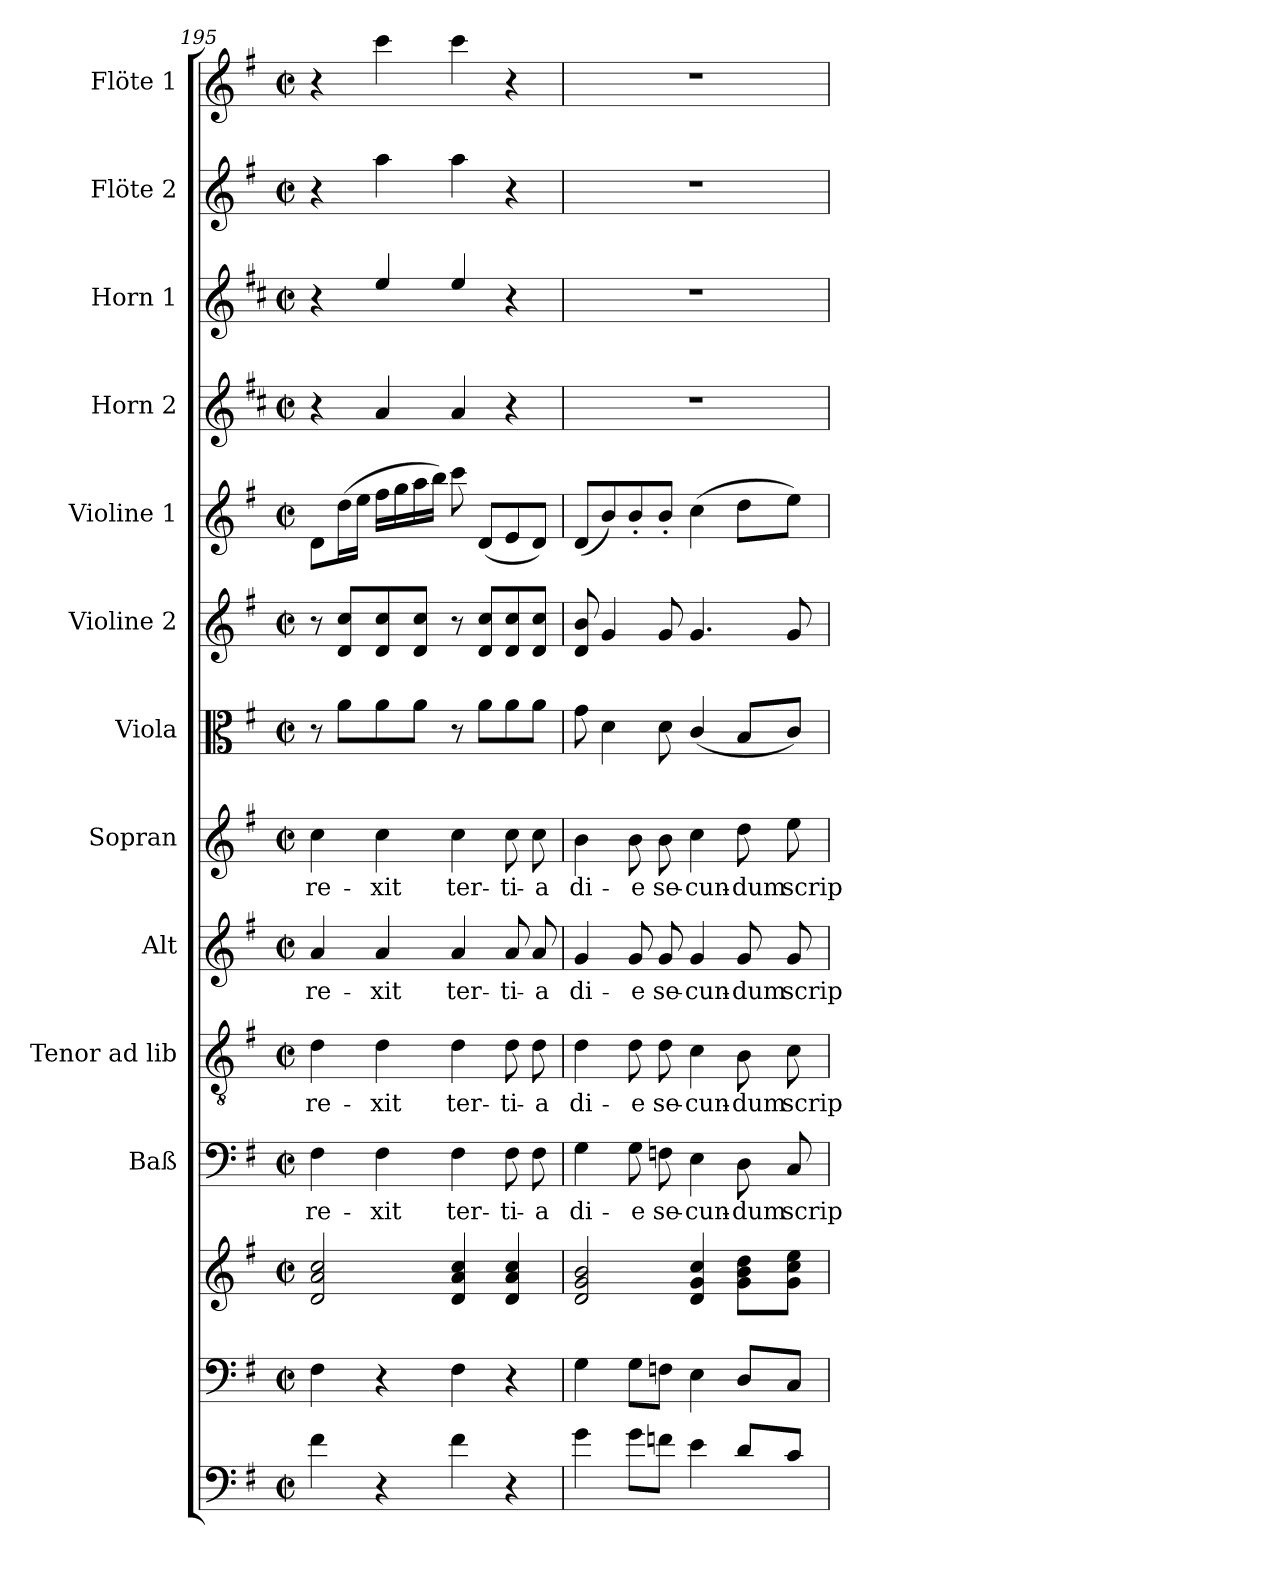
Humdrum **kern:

**kern	**kern	**kern	**kern	**text	**kern	**text	**kern	**text	**kern	**text	**kern	**kern	**kern	**kern	**kern	**kern	**kern
*part13	*part12	*part12	*part11	*part11	*part10	*part10	*part9	*part9	*part8	*part8	*part7	*part6	*part5	*part4	*part3	*part2	*part1
*staff14	*staff13	*staff12	*staff11	*staff11	*staff10	*staff10	*staff9	*staff9	*staff8	*staff8	*staff7	*staff6	*staff5	*staff4	*staff3	*staff2	*staff1
*	*	*	*I"Baß	*	*I"Tenor ad lib	*	*I"Alt	*	*I"Sopran	*	*I"Viola	*I"Violine 2	*I"Violine 1	*I"Horn 2	*I"Horn 1	*I"Flöte 2	*I"Flöte 1
*	*	*	*I'Baß	*	*I'Ten	*	*I'Alt	*	*I'Sop	*	*I'Vla.	*I'Vln. 2	*I'Vln. 1	*I'Hrn. 2	*I'Hrn. 1	*I'Fl. 2	*I'Fl. 1
*clefF4	*clefF4	*clefG2	*clefF4	*	*clefGv2	*	*clefG2	*	*clefG2	*	*clefC3	*clefG2	*clefG2	*clefG2	*clefG2	*clefG2	*clefG2
*ITrd7c12	*	*	*	*	*	*	*	*	*	*	*	*	*	*ITrd4c7	*ITrd4c7	*	*
*k[f#]	*k[f#]	*k[f#]	*k[f#]	*	*k[f#]	*	*k[f#]	*	*k[f#]	*	*k[f#]	*k[f#]	*k[f#]	*k[f#]	*k[f#]	*k[f#]	*k[f#]
*G:	*G:	*G:	*G:	*	*G:	*	*G:	*	*G:	*	*G:	*G:	*G:	*G:	*G:	*G:	*G:
*M2/2	*M2/2	*M2/2	*M2/2	*	*M2/2	*	*M2/2	*	*M2/2	*	*M2/2	*M2/2	*M2/2	*M2/2	*M2/2	*M2/2	*M2/2
*met(c|)	*met(c|)	*met(c|)	*met(c|)	*	*met(c|)	*	*met(c|)	*	*met(c|)	*	*met(c|)	*met(c|)	*met(c|)	*met(c|)	*met(c|)	*met(c|)	*met(c|)
=195	=195	=195	=195	=195	=195	=195	=195	=195	=195	=195	=195	=195	=195	=195	=195	=195	=195
!	!	!	!	!LO:LY:b	!	!LO:LY:b	!	!LO:LY:b	!	!LO:LY:b	!	!	!	!	!	!	!
4F#\	4F#\	2d/ 2a/ 2cc/	4F#\	-re-	4d\	-re-	4a/	-re-	4cc\	-re-	8r	8r	8d\L	4r	4r	4r	4r
.	.	.	.	.	.	.	.	.	.	.	8a\L	8d/ 8cc/L	(>16dd\L	.	.	.	.
.	.	.	.	.	.	.	.	.	.	.	.	.	16ee\JJ	.	.	.	.
!	!	!	!	!LO:LY:b	!	!LO:LY:b	!	!LO:LY:b	!	!LO:LY:b	!	!	!	!	!	!	!
4r	4r	.	4F#\	-xit	4d\	-xit	4a/	-xit	4cc\	-xit	8a\	8d/ 8cc/	16ff#\LL	4d/	4a/	4aa\	4ccc\
.	.	.	.	.	.	.	.	.	.	.	.	.	16gg\	.	.	.	.
.	.	.	.	.	.	.	.	.	.	.	8a\J	8d/ 8cc/J	16aa\	.	.	.	.
.	.	.	.	.	.	.	.	.	.	.	.	.	16bb\JJ)	.	.	.	.
!	!	!	!	!LO:LY:b	!	!LO:LY:b	!	!LO:LY:b	!	!LO:LY:b	!	!	!	!	!	!	!
4F#\	4F#\	4d/ 4a/ 4cc/	4F#\	ter-	4d\	ter-	4a/	ter-	4cc\	ter-	8r	8r	8ccc\	4d/	4a/	4aa\	4ccc\
.	.	.	.	.	.	.	.	.	.	.	8a\L	8d/ 8cc/L	(<8d/L	.	.	.	.
!	!	!	!	!LO:LY:b	!	!LO:LY:b	!	!LO:LY:b	!	!LO:LY:b	!	!	!	!	!	!	!
4r	4r	4d/ 4a/ 4cc/	8F#\	-ti-	8d\	-ti-	8a/	-ti-	8cc\	-ti-	8a\	8d/ 8cc/	8e/	4r	4r	4r	4r
!	!	!	!	!LO:LY:b	!	!LO:LY:b	!	!LO:LY:b	!	!LO:LY:b	!	!	!	!	!	!	!
.	.	.	8F#\	-a	8d\	-a	8a/	-a	8cc\	-a	8a\J	8d/ 8cc/J	8d/J)	.	.	.	.
!!LO:PB:g=z
=196	=196	=196	=196	=196	=196	=196	=196	=196	=196	=196	=196	=196	=196	=196	=196	=196	=196
!	!	!	!	!LO:LY:b	!	!LO:LY:b	!	!LO:LY:b	!	!LO:LY:b	!	!	!	!	!	!	!
4G\	4G\	2d/ 2g/ 2b/	4G\	di-	4d\	di-	4g/	di-	4b\	di-	8g\	8d/ 8b/	(<8d/L	1r	1r	1r	1r
.	.	.	.	.	.	.	.	.	.	.	4d\	4g/	8b/)	.	.	.	.
!	!	!	!	!LO:LY:b	!	!LO:LY:b	!	!LO:LY:b	!	!LO:LY:b	!	!	!	!	!	!	!
8G\L	8G\L	.	8G\	-e	8d\	-e	8g/	-e	8b\	-e	.	.	8b'</	.	.	.	.
!	!	!	!	!LO:LY:b	!	!LO:LY:b	!	!LO:LY:b	!	!LO:LY:b	!	!	!	!	!	!	!
8Fn\J	8Fn\J	.	8Fn\	se-	8d\	se-	8g/	se-	8b\	se-	8d\	8g/	8b'</J	.	.	.	.
!	!	!	!	!LO:LY:b	!	!LO:LY:b	!	!LO:LY:b	!	!LO:LY:b	!	!	!	!	!	!	!
4E\	4E\	4d/ 4g/ 4cc/	4E\	-cun-	4c\	-cun-	4g/	-cun-	4cc\	-cun-	(<4c/	4.g/	(>4cc\	.	.	.	.
!	!	!	!	!LO:LY:b	!	!LO:LY:b	!	!LO:LY:b	!	!LO:LY:b	!	!	!	!	!	!	!
8D/L	8D/L	8g\ 8b\ 8dd\L	8D\	-dum	8B\	-dum	8g/	-dum	8dd\	-dum	8B/L	.	8dd\L	.	.	.	.
!	!	!	!	!LO:LY:b	!	!LO:LY:b	!	!LO:LY:b	!	!LO:LY:b	!	!	!	!	!	!	!
8C/J	8C/J	8g\ 8cc\ 8ee\J	8C/	scrip-	8c\	scrip-	8g/	scrip-	8ee\	scrip-	8c/J)	8g/	8ee\J)	.	.	.	.
=	=	=	=	=	=	=	=	=	=	=	=	=	=	=	=	=	=
*-	*-	*-	*-	*-	*-	*-	*-	*-	*-	*-	*-	*-	*-	*-	*-	*-	*-
